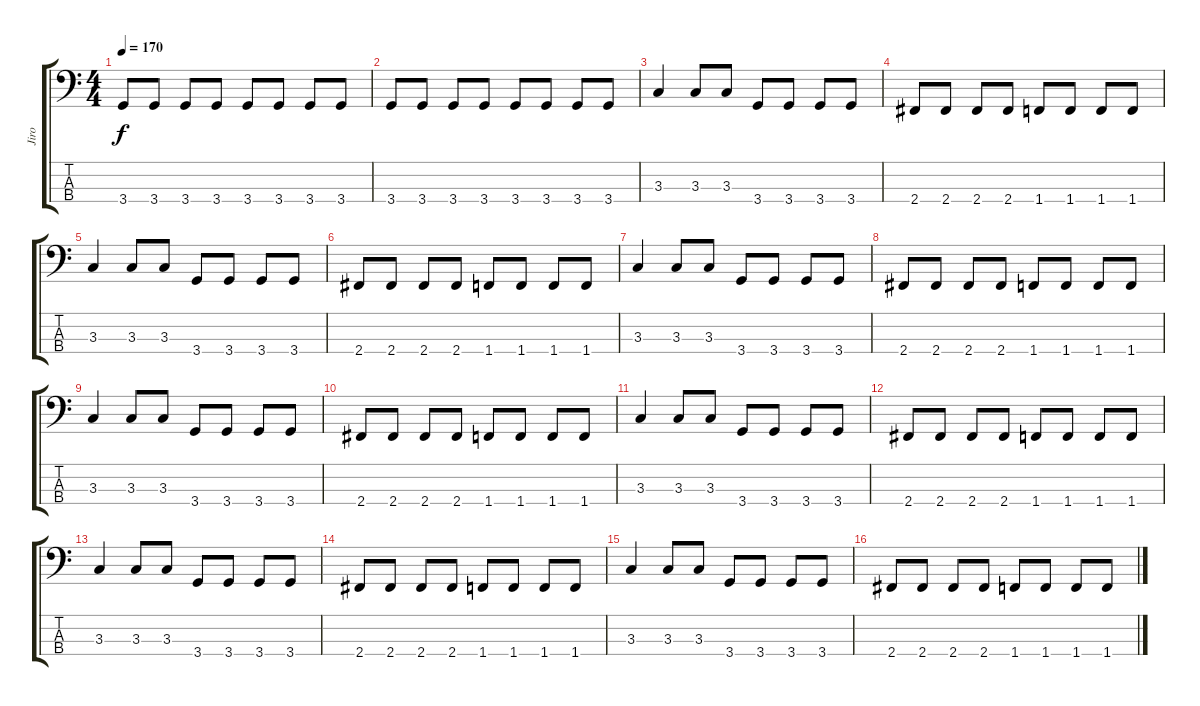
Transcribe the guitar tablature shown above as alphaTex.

\track ("Jiro" "Jiro") {instrument electricbasspick}
\staff {score tabs}
\tuning (G2 D2 A1 E1) {hide}
\ts (4 4)
\tempo 170
\clef f4
\ks c
3.4.8{dy f} 3.4.8 3.4.8 3.4.8 3.4.8 3.4.8 3.4.8 3.4.8 |
3.4.8 3.4.8 3.4.8 3.4.8 3.4.8 3.4.8 3.4.8 3.4.8 |
3.3.4 3.3.8 3.3.8 3.4.8 3.4.8 3.4.8 3.4.8 |
2.4.8 2.4.8 2.4.8 2.4.8 1.4.8 1.4.8 1.4.8 1.4.8 |
3.3.4 3.3.8 3.3.8 3.4.8 3.4.8 3.4.8 3.4.8 |
2.4.8 2.4.8 2.4.8 2.4.8 1.4.8 1.4.8 1.4.8 1.4.8 |
3.3.4 3.3.8 3.3.8 3.4.8 3.4.8 3.4.8 3.4.8 |
2.4.8 2.4.8 2.4.8 2.4.8 1.4.8 1.4.8 1.4.8 1.4.8 |
3.3.4 3.3.8 3.3.8 3.4.8 3.4.8 3.4.8 3.4.8 |
2.4.8 2.4.8 2.4.8 2.4.8 1.4.8 1.4.8 1.4.8 1.4.8 |
3.3.4 3.3.8 3.3.8 3.4.8 3.4.8 3.4.8 3.4.8 |
2.4.8 2.4.8 2.4.8 2.4.8 1.4.8 1.4.8 1.4.8 1.4.8 |
3.3.4 3.3.8 3.3.8 3.4.8 3.4.8 3.4.8 3.4.8 |
2.4.8 2.4.8 2.4.8 2.4.8 1.4.8 1.4.8 1.4.8 1.4.8 |
3.3.4 3.3.8 3.3.8 3.4.8 3.4.8 3.4.8 3.4.8 |
2.4.8 2.4.8 2.4.8 2.4.8 1.4.8 1.4.8 1.4.8 1.4.8
